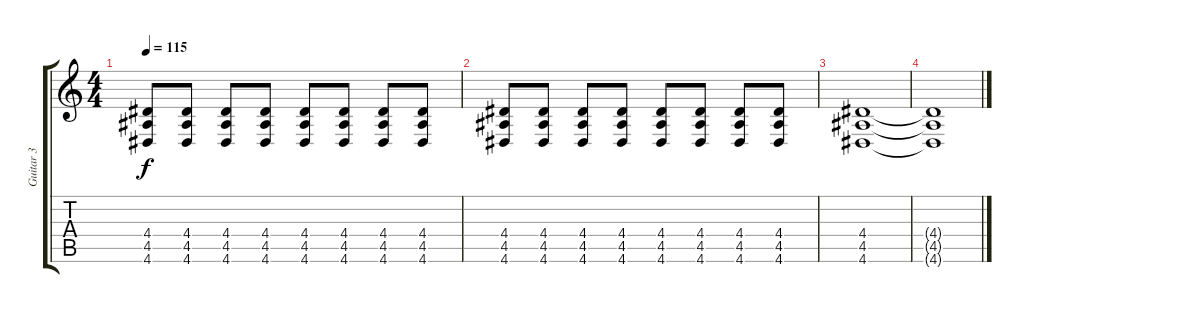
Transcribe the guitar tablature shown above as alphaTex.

\track ("Guitar 3" "Guitar 3") {instrument distortionguitar}
\staff {score tabs}
\tuning (Db4 Ab3 E3 B2 Gb2 B1) {hide}
\ts (4 4)
\tempo 115
\clef g2
\ks c
(4.4 4.5 4.6).8{dy f} (4.4 4.5 4.6).8 (4.4 4.5 4.6).8 (4.4 4.5 4.6).8 (4.4 4.5 4.6).8 (4.4 4.5 4.6).8 (4.4 4.5 4.6).8 (4.4 4.5 4.6).8 |
(4.4 4.5 4.6).8 (4.4 4.5 4.6).8 (4.4 4.5 4.6).8 (4.4 4.5 4.6).8 (4.4 4.5 4.6).8 (4.4 4.5 4.6).8 (4.4 4.5 4.6).8 (4.4 4.5 4.6).8 |
(4.4 4.5 4.6).1 |
(4.4{t} 4.5{t} 4.6{t}).1
